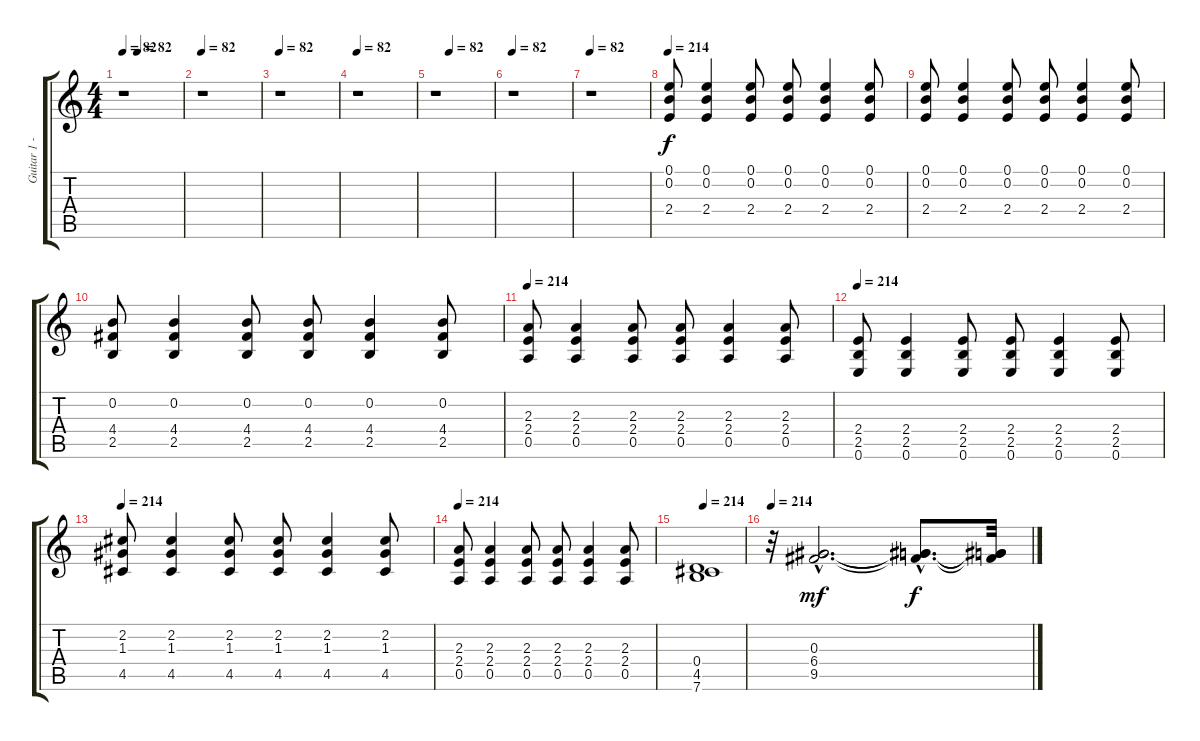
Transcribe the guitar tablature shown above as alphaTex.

\track ("Guitar 1 - El Hefe" "Guitar 1 -") {instrument overdrivenguitar}
\staff {score tabs}
\tuning (E4 B3 G3 D3 A2 E2) {hide}
\ts (4 4)
\tempo 82
\tempo (82 0.25)
\clef g2
\ks c
r.1{dy ff} |
\tempo 82
r.1 |
\tempo 82
r.1 |
\tempo 82
r.1 |
\tempo (82 0.25)
r.1 |
\tempo 82
r.1 |
\tempo 82
r.1 |
\tempo 214
(0.1 0.2 2.4).8{dy f} (0.1 0.2 2.4).4 (0.1 0.2 2.4).8 (0.1 0.2 2.4).8 (0.1 0.2 2.4).4 (0.1 0.2 2.4).8 |
(0.1 0.2 2.4).8 (0.1 0.2 2.4).4 (0.1 0.2 2.4).8 (0.1 0.2 2.4).8 (0.1 0.2 2.4).4 (0.1 0.2 2.4).8 |
(0.2 4.4 2.5).8 (0.2 4.4 2.5).4 (0.2 4.4 2.5).8 (0.2 4.4 2.5).8 (0.2 4.4 2.5).4 (0.2 4.4 2.5).8 |
\tempo 214
(2.3 2.4 0.5).8 (2.3 2.4 0.5).4 (2.3 2.4 0.5).8 (2.3 2.4 0.5).8 (2.3 2.4 0.5).4 (2.3 2.4 0.5).8 |
\tempo 214
(2.4 2.5 0.6).8 (2.4 2.5 0.6).4 (2.4 2.5 0.6).8 (2.4 2.5 0.6).8 (2.4 2.5 0.6).4 (2.4 2.5 0.6).8 |
\tempo 214
(2.2 1.3 4.5).8 (2.2 1.3 4.5).4 (2.2 1.3 4.5).8 (2.2 1.3 4.5).8 (2.2 1.3 4.5).4 (2.2 1.3 4.5).8 |
\tempo 214
(2.3 2.4 0.5).8 (2.3 2.4 0.5).4 (2.3 2.4 0.5).8 (2.3 2.4 0.5).8 (2.3 2.4 0.5).4 (2.3 2.4 0.5).8 |
\tempo 214
(0.4 4.5 7.6).1 |
\tempo 214
r.32 (0.3{hac} 6.4{hac} 9.5{hac}).2{d dy mf} (0.3{hac t} 6.4{hac t} 9.5{hac t}).8{d dy f} (0.3{t} 6.4{t} 9.5{t}).32
